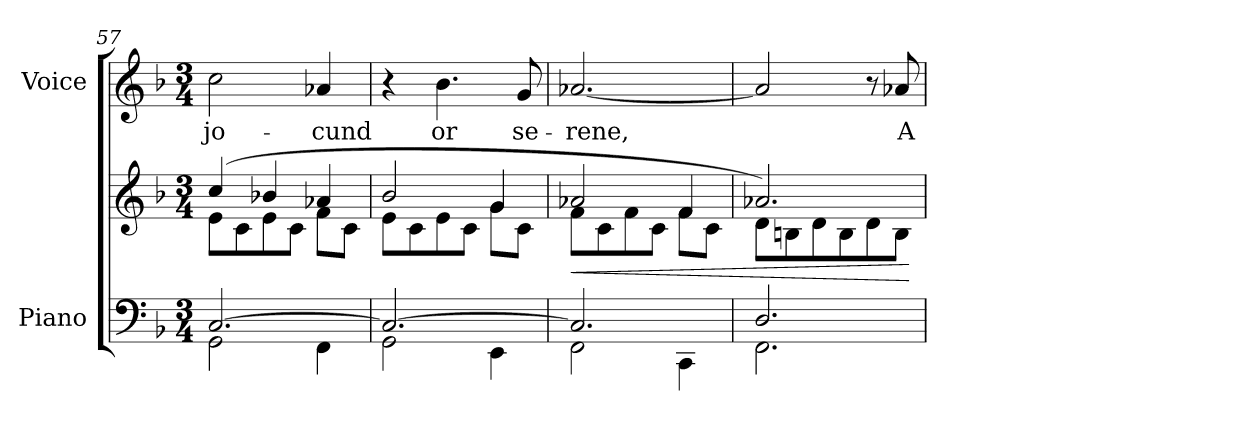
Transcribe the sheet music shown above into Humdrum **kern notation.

**kern	**kern	**dynam	**kern	**text
*part2	*part2	*part2	*part1	*part1
*staff3	*staff2	*staff2/3	*staff1	*staff1
*I"Piano	*	*	*I"Voice	*
*I'Pno	*	*	*	*
*clefF4	*clefG2	*	*clefG2	*
*k[b-]	*k[b-]	*	*k[b-]	*
*M3/4	*M3/4	*	*M3/4	*
=57	=57	=57	=57	=57
*^	*^	*	*	*
!	!	!	!	!	!	!LO:LY:b
[2.C/	2GG\	(>4cc/	8e\L	.	2cc\	jo-
.	.	.	8c\	.	.	.
.	.	4b-X/	8e\	.	.	.
.	.	.	8c\J	.	.	.
!	!	!	!	!	!	!LO:LY:b
.	4FF\	4a-X/	8f\L	.	4a-X/	-cund
.	.	.	8c\J	.	.	.
=58	=58	=58	=58	=58	=58	=58
2.C/_	2GG\	2b-/	8e\L	.	4r	.
.	.	.	8c\	.	.	.
!	!	!	!	!	!	!LO:LY:b
.	.	.	8e\	.	4.b-\	or
.	.	.	8c\J	.	.	.
.	4EE\	4g/	8g\L	.	.	.
!	!	!	!	!	!	!LO:LY:b
.	.	.	8c\J	.	8g/	se-
!!LO:LB:g=z
=59	=59	=59	=59	=59	=59	=59
!	!	!	!	!LO:HP:b	!	!LO:LY:b
2.C/]	2FF\	2a-X/	8f\L	<	[2.a-X/	-rene,
.	.	.	8c\	.	.	.
.	.	.	8f\	.	.	.
.	.	.	8c\J	.	.	.
.	4CC\	4f/	8f\L	.	.	.
.	.	.	8c\J	.	.	.
=60	=60	=60	=60	=60	=60	=60
2.D/	2.FF\	2.a-X/)	8d\L	.	2a-/]	.
.	.	.	8Bn\	.	.	.
.	.	.	8d\	.	.	.
.	.	.	8B\	.	.	.
.	.	.	8d\	.	8r	.
!	!	!	!	!	!	!LO:LY:b
.	.	.	8B\J	.	8a-X/	A-
*v	*v	*	*	*	*	*
*	*v	*v	*	*	*
.	.	[	.	.
=	=	=	=	=
*-	*-	*-	*-	*-
